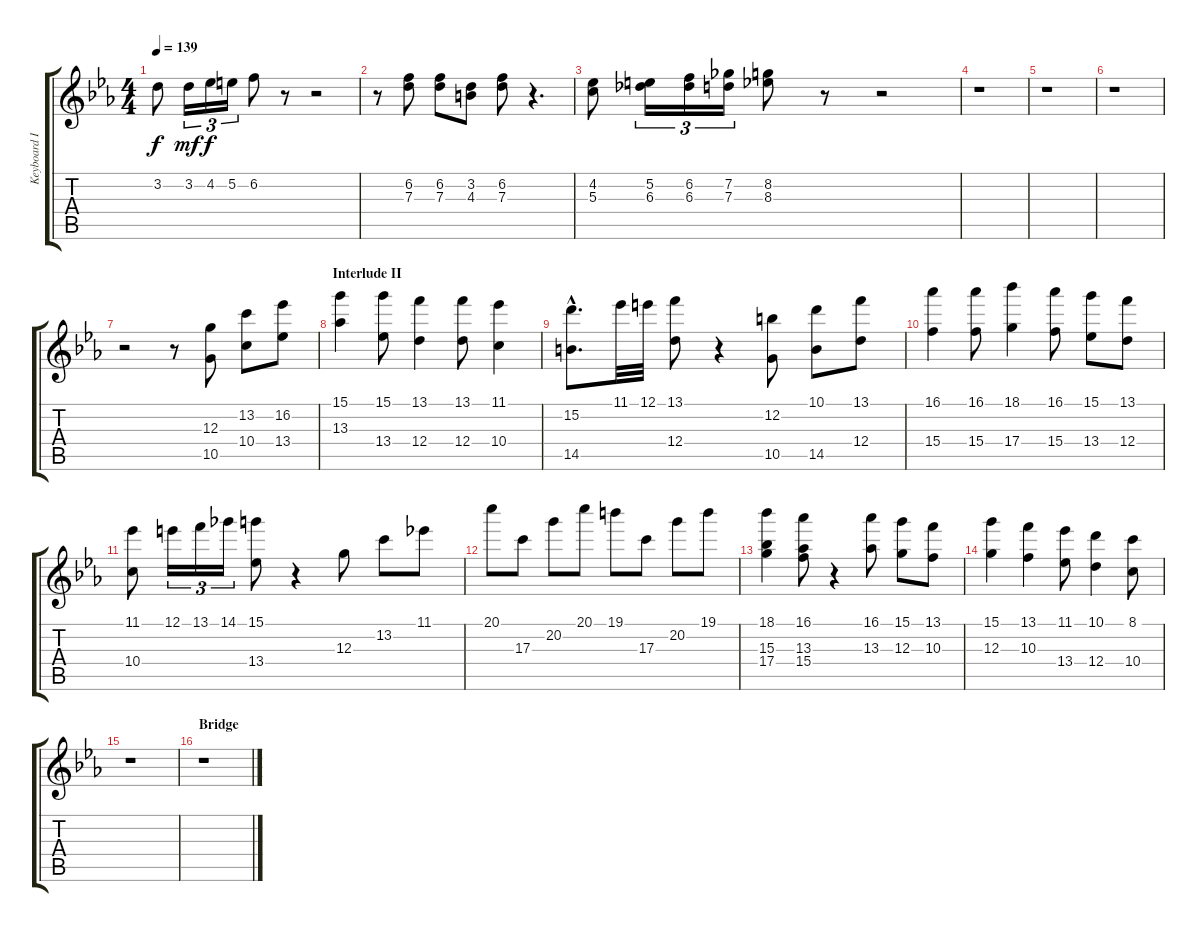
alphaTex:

\track ("Keyboard I" "Keyboard I") {instrument fx5brightness}
\staff {score tabs}
\tuning (E5 B4 G4 D4 A3 E3) {hide}
\ts (4 4)
\tempo 139
\clef g2
\ks cminor
3.2.8{dy f} 3.2.16{tu (3 2) dy mf} 4.2.16{tu (3 2) dy f} 5.2.16{tu (3 2)} 6.2.8 r.8 r.2 |
r.8 (6.2 7.3).8 (6.2 7.3).8 (3.2 4.3).8 (6.2 7.3).8 r.4{d} |
(4.2 5.3).8 (5.2 6.3).16{tu (3 2)} (6.2 6.3).16{tu (3 2)} (7.2 7.3).16{tu (3 2)} (8.2 8.3).8 r.8 r.2 |
r.1 |
r.1 |
r.1 |
r.2 r.8 (12.3 10.5).8 (13.2 10.4).8 (16.2 13.4).8 |
\section ("" "Interlude II")
(15.1 13.3).4 (15.1 13.4).8 (13.1 12.4).4 (13.1 12.4).8 (11.1 10.4).4 |
(15.2 14.5{hac}).8{d} 11.1.32 12.1.32 (13.1 12.4).8 r.4 (12.2 10.5).8 (10.1 14.5).8 (13.1 12.4).8 |
(16.1 15.4).4 (16.1 15.4).8 (18.1 17.4).4 (16.1 15.4).8 (15.1 13.4).8 (13.1 12.4).8 |
(11.1 10.4).8 12.1.16{tu (3 2)} 13.1.16{tu (3 2)} 14.1.16{tu (3 2)} (15.1 13.4).8 r.4 12.3.8 13.2.8 11.1.8 |
20.1.8 17.3.8 20.2.8 20.1.8 19.1.8 17.3.8 20.2.8 19.1.8 |
(18.1 15.3 17.4).4 (16.1 13.3 15.4).8 r.4 (16.1 13.3).8 (15.1 12.3).8 (13.1 10.3).8 |
(15.1 12.3).4 (13.1 10.3).4 (11.1 13.4).8 (10.1 12.4).4 (8.1 10.4).8 |
r.1 |
\section ("" "Bridge")
r.1
